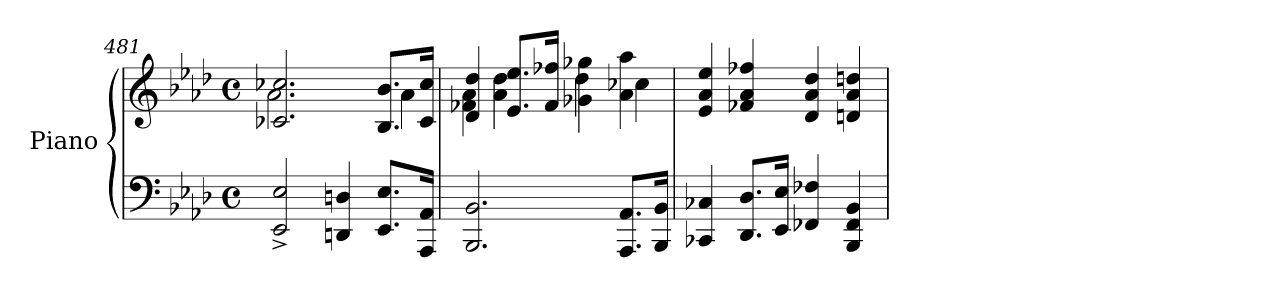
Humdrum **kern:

**kern	**kern
*part1	*part1
*staff2	*staff1
*I"Piano	*
*I'Pno.	*
*clefF4	*clefG2
*k[b-e-a-d-]	*k[b-e-a-d-]
*M4/4	*M4/4
*met(c)	*met(c)
=481	=481
*	*^
2EE-/^ 2E-/^	2.c-X/ 2.cc-X/	2.a-
4DDn/ 4Dn/	.	.
8.EE-/ 8.E-/L	8.B-/ 8.b-/L	4a-\
16AAA-/ 16AA-/Jk	16c-/ 16cc-/Jk	.
=482	=482	=482
2.BBB-/ 2.BB-/	4d-/ 4dd-/	4f-X\ 4a-\
.	8.e-/ 8.ee-/L	4a-\ 4dd-\
.	16f-/ 16ff-X/Jk	.
.	4g-X\ 4gg-X\	4dd-
8.AAA-/ 8.AA-/L	4a-\ 4aa-\	4cc-X
16BBB-/ 16BB-/Jk	.	.
*	*v	*v
=483	=483
4CC-X/ 4C-X/	4e-/ 4a-/ 4ee-/
8.DD-/ 8.D-/L	4f-X/ 4a-/ 4ff-X/
16EE-/ 16E-/Jk	.
4FF-X/ 4F-X/	4d-/ 4a-/ 4dd-/
4BBB-/ 4FF-/ 4BB-/	4dn/ 4a-/ 4ddn/
=	=
*-	*-
